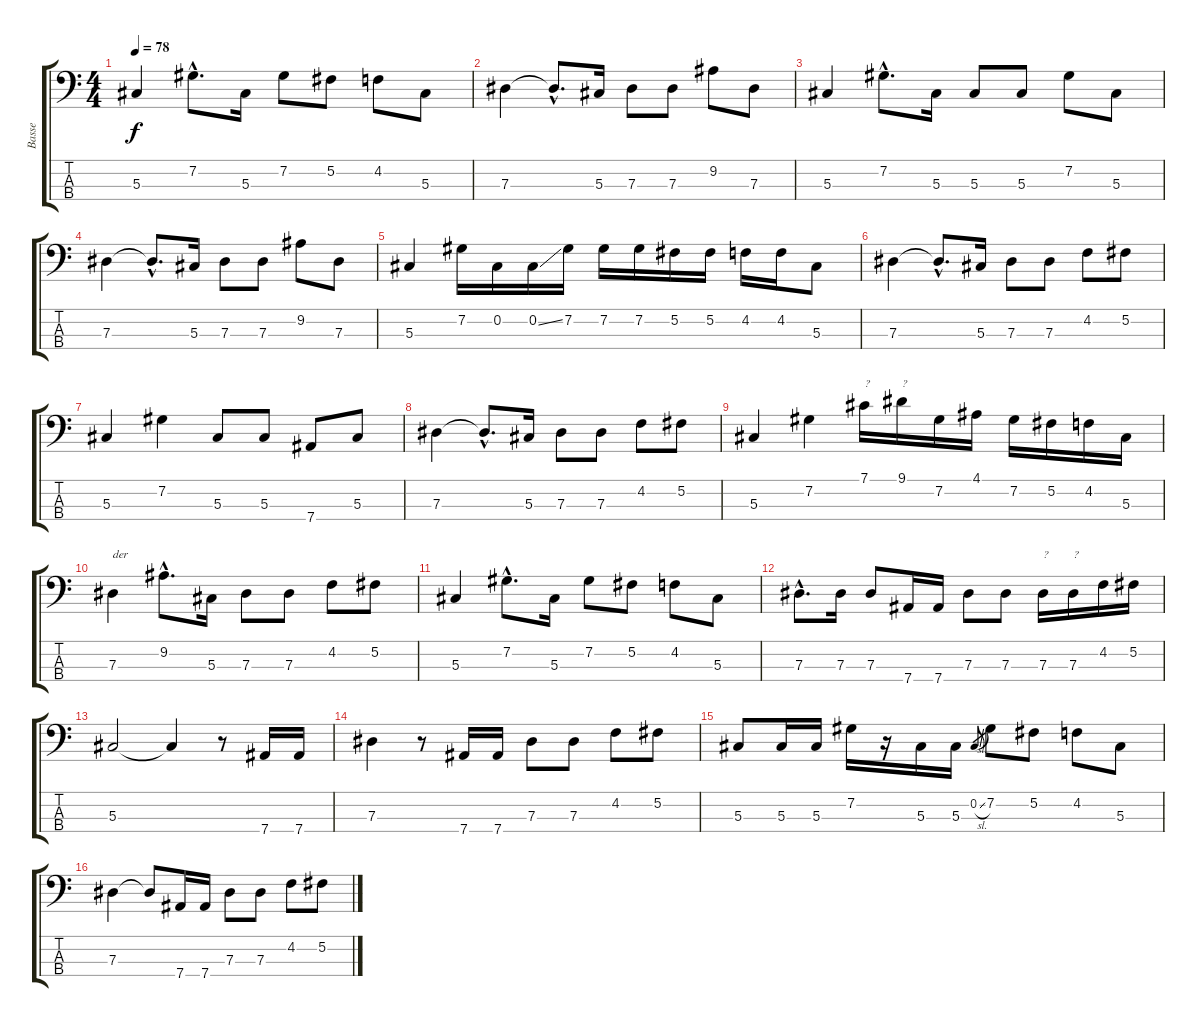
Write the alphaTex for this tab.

\track ("Basse" "Basse") {instrument electricbassfinger}
\staff {score tabs}
\tuning (Gb2 Db2 Ab1 Eb1) {hide}
\ts (4 4)
\tempo 78
\clef f4
\ks c
5.3.4{dy f} 7.2{hac}.8{d} 5.3.16 7.2.8 5.2.8 4.2.8 5.3.8 |
7.3.4 7.3{hac t}.8{d} 5.3.16 7.3.8 7.3.8 9.2.8 7.3.8 |
5.3.4 7.2{hac}.8{d} 5.3.16 5.3.8 5.3.8 7.2.8 5.3.8 |
7.3.4 7.3{hac t}.8{d} 5.3.16 7.3.8 7.3.8 9.2.8 7.3.8 |
5.3.4 7.2.16 0.2.16 0.2{ss}.16 7.2.16 7.2.16 7.2.16 5.2.16 5.2.16 4.2.16 4.2.16 5.3.8 |
7.3.4 7.3{hac t}.8{d} 5.3.16 7.3.8 7.3.8 4.2.8 5.2.8 |
5.3.4 7.2.4 5.3.8 5.3.8 7.4.8 5.3.8 |
7.3.4 7.3{hac t}.8{d} 5.3.16 7.3.8 7.3.8 4.2.8 5.2.8 |
5.3.4 7.2.4 7.1.16{txt "?"} 9.1.16{txt "?"} 7.2.16 4.1.16 7.2.16 5.2.16 4.2.16 5.3.16 |
7.3.4{txt "der"} 9.2{hac}.8{d} 5.3.16 7.3.8 7.3.8 4.2.8 5.2.8 |
5.3.4 7.2{hac}.8{d} 5.3.16 7.2.8 5.2.8 4.2.8 5.3.8 |
7.3{hac}.8{d} 7.3.16 7.3.8 7.4.16 7.4.16 7.3.8 7.3.8 7.3.16{txt "?"} 7.3.16{txt "?"} 4.2.16 5.2.16 |
5.3.2 5.3{t}.4 r.8 7.4.16 7.4.16 |
7.3.4 r.8 7.4.16 7.4.16 7.3.8 7.3.8 4.2.8 5.2.8 |
5.3.8 5.3.16 5.3.16 7.2.16 r.16 5.3.16 5.3.16 0.2{sl}.8{gr} 7.2.8 5.2.8 4.2.8 5.3.8 |
7.3.4 7.3{t}.8 7.4.16 7.4.16 7.3.8 7.3.8 4.2.8 5.2.8
